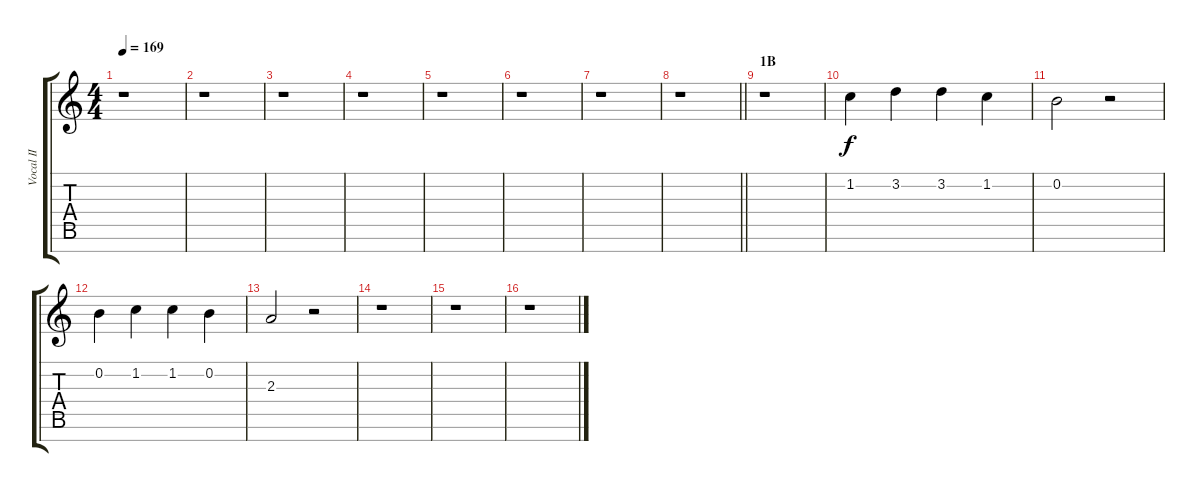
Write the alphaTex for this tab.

\track ("Vocal II" "Vocal II") {instrument voiceoohs}
\staff {score tabs}
\tuning (E5 B4 G4 D4 A3 E3 B2) {hide}
\ts (4 4)
\tempo 169
\clef g2
\ks c
r.1{dy f} |
r.1 |
r.1 |
r.1 |
r.1 |
r.1 |
r.1 |
\barLineRight lightlight
r.1 |
\section ("" "1B")
r.1 |
1.2.4 3.2.4 3.2.4 1.2.4 |
0.2.2 r.2 |
0.2.4 1.2.4 1.2.4 0.2.4 |
2.3.2 r.2 |
r.1 |
r.1 |
r.1
